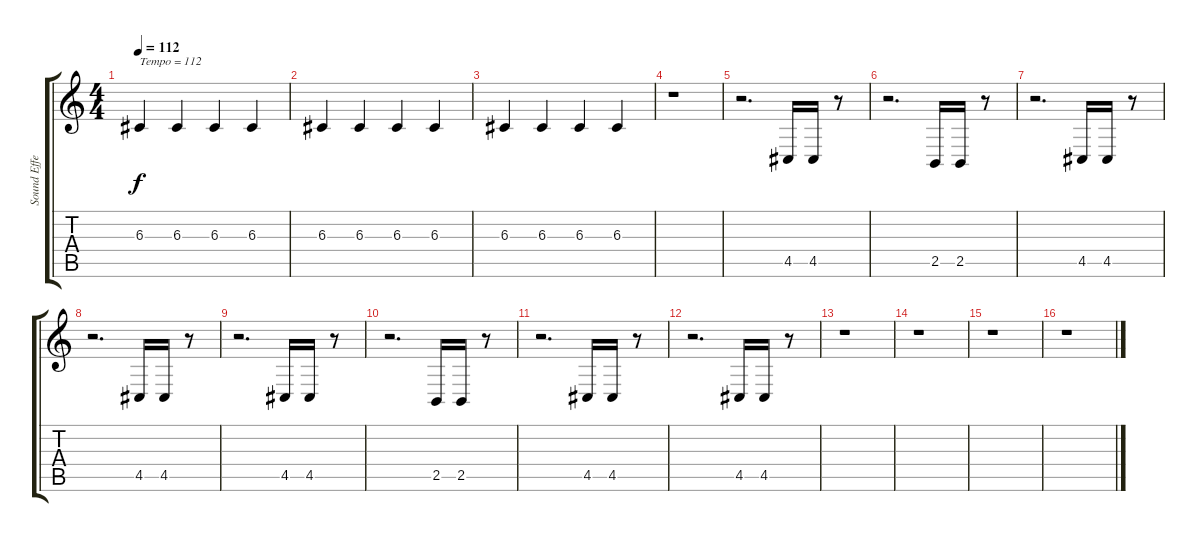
\track ("Sound Effects 2" "Sound Effe") {instrument agogo}
\staff {score tabs}
\tuning (E4 B3 G3 D3 A2 E2) {hide}
\ts (4 4)
\tempo 112
\clef g2
\ks c
6.3.4{txt "Tempo = 112" dy f volume 7 instrument fx1rain} 6.3.4{volume 9} 6.3.4{volume 11} 6.3.4{volume 13} |
6.3.4 6.3.4 6.3.4 6.3.4 |
6.3.4{volume 11} 6.3.4{volume 9} 6.3.4{volume 6} 6.3.4{volume 3} |
r.1 |
r.2{d volume 14 instrument agogo} 4.5.16 4.5.16 r.8 |
r.2{d} 2.5.16 2.5.16 r.8 |
r.2{d} 4.5.16 4.5.16 r.8 |
r.2{d} 4.5.16 4.5.16 r.8 |
r.2{d} 4.5.16 4.5.16 r.8 |
r.2{d} 2.5.16 2.5.16 r.8 |
r.2{d} 4.5.16 4.5.16 r.8 |
r.2{d} 4.5.16 4.5.16 r.8 |
r.1 |
r.1 |
r.1 |
r.1
